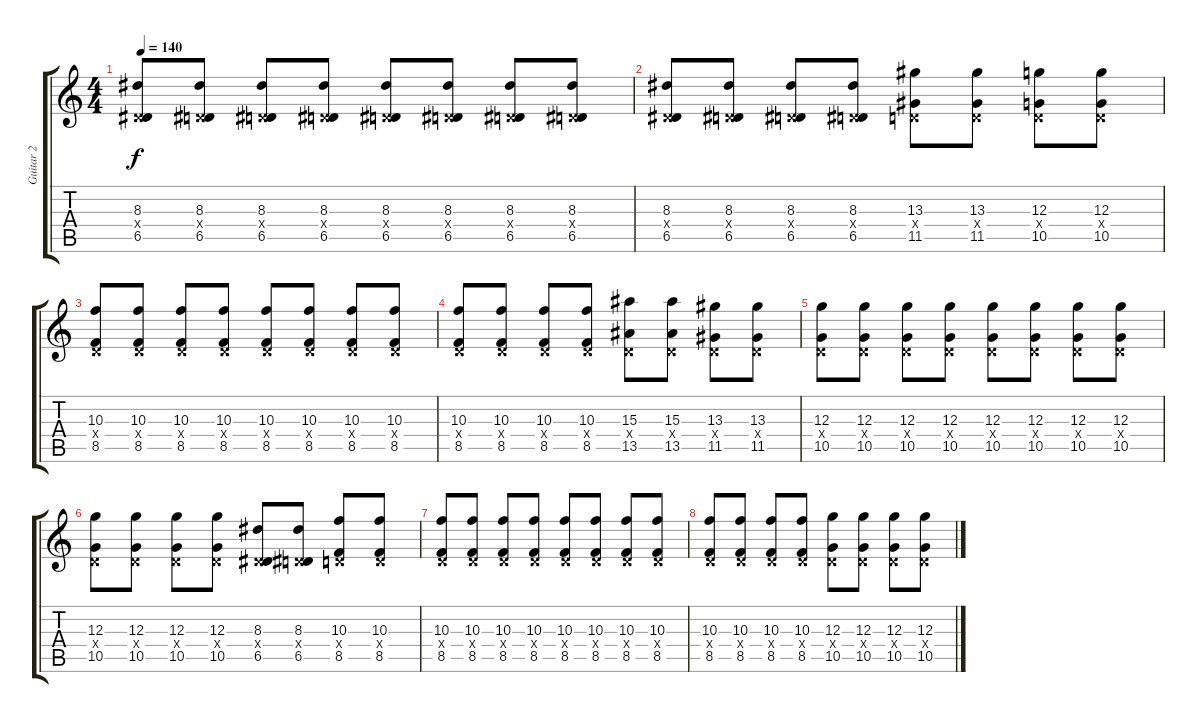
\track ("Guitar 2" "Guitar 2") {instrument overdrivenguitar}
\staff {score tabs}
\tuning (E4 B3 G3 D3 A2 D2) {hide}
\ts (4 4)
\tempo 140
\clef g2
\ks c
(8.3 0.4{x} 6.5).8{dy f} (8.3 0.4{x} 6.5).8 (8.3 0.4{x} 6.5).8 (8.3 0.4{x} 6.5).8 (8.3 0.4{x} 6.5).8 (8.3 0.4{x} 6.5).8 (8.3 0.4{x} 6.5).8 (8.3 0.4{x} 6.5).8 |
(8.3 0.4{x} 6.5).8 (8.3 0.4{x} 6.5).8 (8.3 0.4{x} 6.5).8 (8.3 0.4{x} 6.5).8 (13.3 0.4{x} 11.5).8 (13.3 0.4{x} 11.5).8 (12.3 0.4{x} 10.5).8 (12.3 0.4{x} 10.5).8 |
(10.3 0.4{x} 8.5).8 (10.3 0.4{x} 8.5).8 (10.3 0.4{x} 8.5).8 (10.3 0.4{x} 8.5).8 (10.3 0.4{x} 8.5).8 (10.3 0.4{x} 8.5).8 (10.3 0.4{x} 8.5).8 (10.3 0.4{x} 8.5).8 |
(10.3 0.4{x} 8.5).8 (10.3 0.4{x} 8.5).8 (10.3 0.4{x} 8.5).8 (10.3 0.4{x} 8.5).8 (15.3 0.4{x} 13.5).8 (15.3 0.4{x} 13.5).8 (13.3 0.4{x} 11.5).8 (13.3 0.4{x} 11.5).8 |
(12.3 0.4{x} 10.5).8 (12.3 0.4{x} 10.5).8 (12.3 0.4{x} 10.5).8 (12.3 0.4{x} 10.5).8 (12.3 0.4{x} 10.5).8 (12.3 0.4{x} 10.5).8 (12.3 0.4{x} 10.5).8 (12.3 0.4{x} 10.5).8 |
(12.3 0.4{x} 10.5).8 (12.3 0.4{x} 10.5).8 (12.3 0.4{x} 10.5).8 (12.3 0.4{x} 10.5).8 (8.3 0.4{x} 6.5).8 (8.3 0.4{x} 6.5).8 (10.3 0.4{x} 8.5).8 (10.3 0.4{x} 8.5).8 |
(10.3 0.4{x} 8.5).8 (10.3 0.4{x} 8.5).8 (10.3 0.4{x} 8.5).8 (10.3 0.4{x} 8.5).8 (10.3 0.4{x} 8.5).8 (10.3 0.4{x} 8.5).8 (10.3 0.4{x} 8.5).8 (10.3 0.4{x} 8.5).8 |
(10.3 0.4{x} 8.5).8 (10.3 0.4{x} 8.5).8 (10.3 0.4{x} 8.5).8 (10.3 0.4{x} 8.5).8 (12.3 0.4{x} 10.5).8 (12.3 0.4{x} 10.5).8 (12.3 0.4{x} 10.5).8 (12.3 0.4{x} 10.5).8
